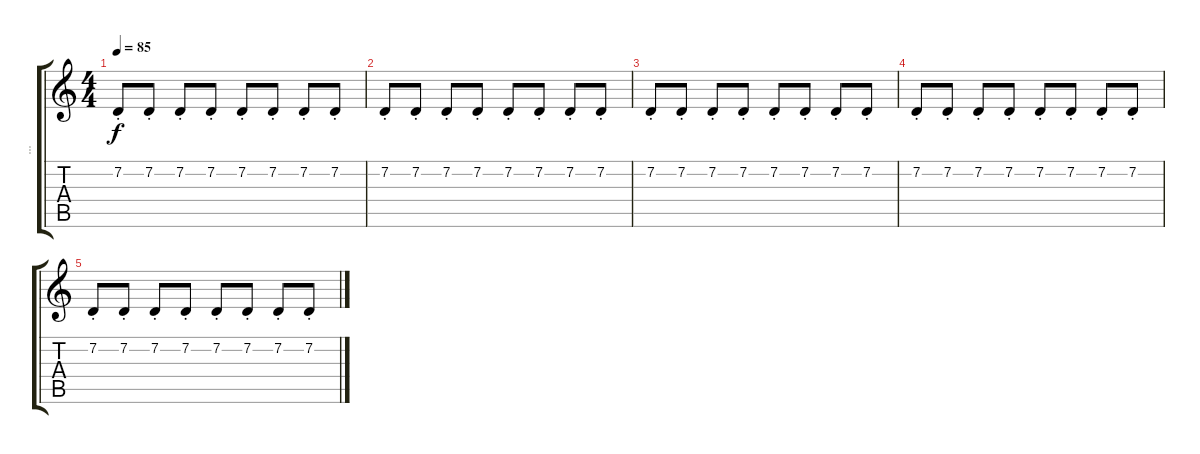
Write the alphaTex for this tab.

\track ("..." "...") {instrument acousticgrandpiano}
\staff {score tabs}
\tuning (C4 G3 Eb3 Bb2 F2 C2) {hide}
\ts (4 4)
\tempo 85
\clef g2
\ks c
7.2{st}.8{dy f} 7.2{st}.8 7.2{st}.8 7.2{st}.8 7.2{st}.8 7.2{st}.8 7.2{st}.8 7.2{st}.8 |
7.2{st}.8 7.2{st}.8 7.2{st}.8 7.2{st}.8 7.2{st}.8 7.2{st}.8 7.2{st}.8 7.2{st}.8 |
7.2{st}.8 7.2{st}.8 7.2{st}.8 7.2{st}.8 7.2{st}.8 7.2{st}.8 7.2{st}.8 7.2{st}.8 |
7.2{st}.8 7.2{st}.8 7.2{st}.8 7.2{st}.8 7.2{st}.8 7.2{st}.8 7.2{st}.8 7.2{st}.8 |
7.2{st}.8 7.2{st}.8 7.2{st}.8 7.2{st}.8 7.2{st}.8 7.2{st}.8 7.2{st}.8 7.2{st}.8
